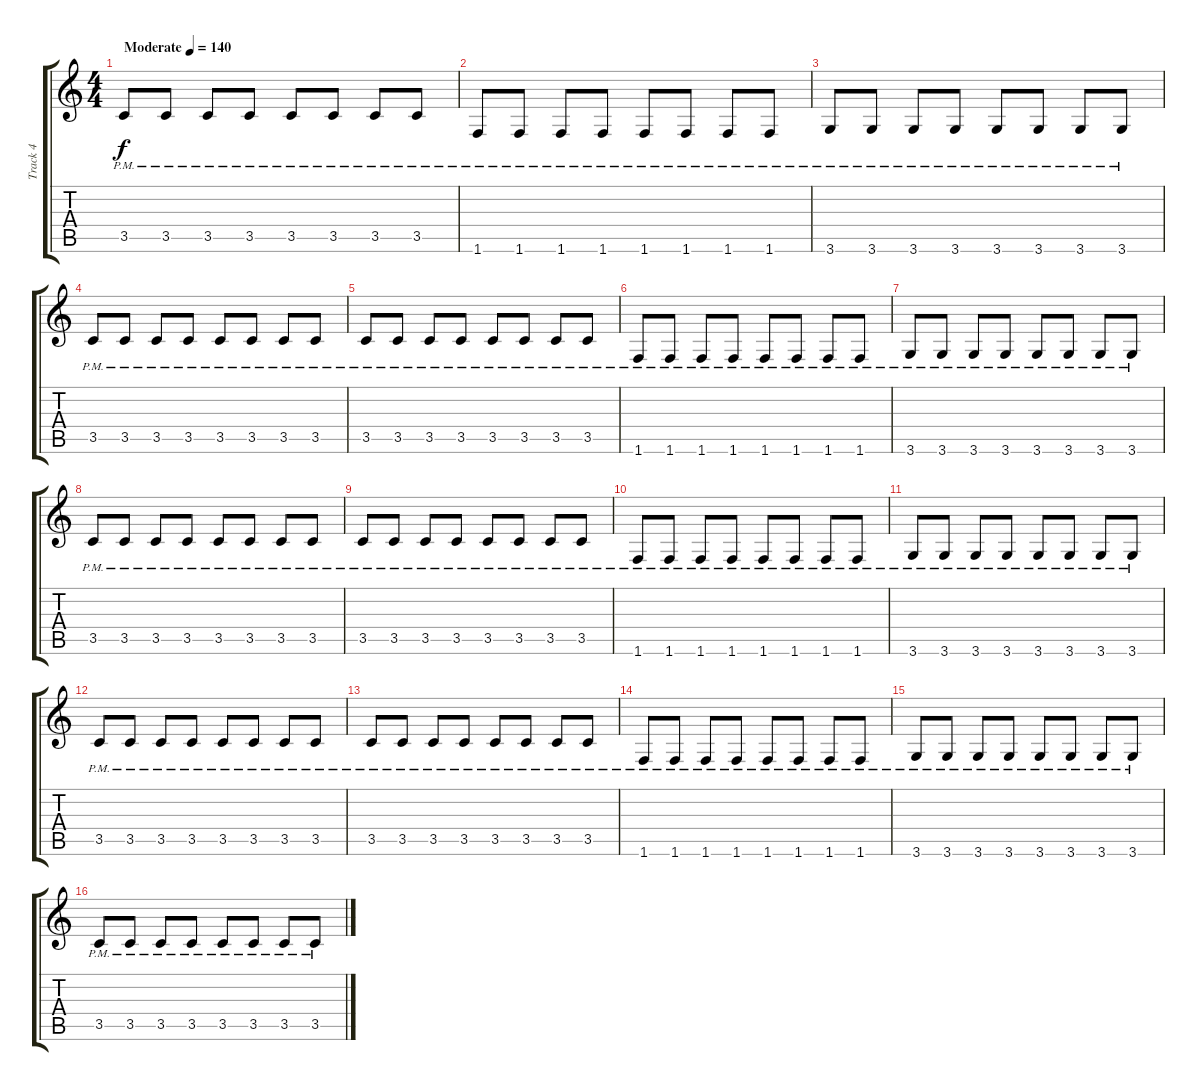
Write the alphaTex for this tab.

\track ("Track 4" "Track 4") {instrument distortionguitar}
\staff {score tabs}
\tuning (E4 B3 G3 D3 A2 E2) {hide}
\ts (4 4)
\tempo (140 "Moderate")
\clef g2
\ks c
3.5{pm}.8{dy f instrument distortionguitar} 3.5{pm}.8 3.5{pm}.8 3.5{pm}.8 3.5{pm}.8 3.5{pm}.8 3.5{pm}.8 3.5{pm}.8 |
1.6{pm}.8 1.6{pm}.8 1.6{pm}.8 1.6{pm}.8 1.6{pm}.8 1.6{pm}.8 1.6{pm}.8 1.6{pm}.8 |
3.6{pm}.8 3.6{pm}.8 3.6{pm}.8 3.6{pm}.8 3.6{pm}.8 3.6{pm}.8 3.6{pm}.8 3.6{pm}.8 |
3.5{pm}.8 3.5{pm}.8 3.5{pm}.8 3.5{pm}.8 3.5{pm}.8 3.5{pm}.8 3.5{pm}.8 3.5{pm}.8 |
3.5{pm}.8 3.5{pm}.8 3.5{pm}.8 3.5{pm}.8 3.5{pm}.8 3.5{pm}.8 3.5{pm}.8 3.5{pm}.8 |
1.6{pm}.8 1.6{pm}.8 1.6{pm}.8 1.6{pm}.8 1.6{pm}.8 1.6{pm}.8 1.6{pm}.8 1.6{pm}.8 |
3.6{pm}.8 3.6{pm}.8 3.6{pm}.8 3.6{pm}.8 3.6{pm}.8 3.6{pm}.8 3.6{pm}.8 3.6{pm}.8 |
3.5{pm}.8 3.5{pm}.8 3.5{pm}.8 3.5{pm}.8 3.5{pm}.8 3.5{pm}.8 3.5{pm}.8 3.5{pm}.8 |
3.5{pm}.8 3.5{pm}.8 3.5{pm}.8 3.5{pm}.8 3.5{pm}.8 3.5{pm}.8 3.5{pm}.8 3.5{pm}.8 |
1.6{pm}.8 1.6{pm}.8 1.6{pm}.8 1.6{pm}.8 1.6{pm}.8 1.6{pm}.8 1.6{pm}.8 1.6{pm}.8 |
3.6{pm}.8 3.6{pm}.8 3.6{pm}.8 3.6{pm}.8 3.6{pm}.8 3.6{pm}.8 3.6{pm}.8 3.6{pm}.8 |
3.5{pm}.8 3.5{pm}.8 3.5{pm}.8 3.5{pm}.8 3.5{pm}.8 3.5{pm}.8 3.5{pm}.8 3.5{pm}.8 |
3.5{pm}.8 3.5{pm}.8 3.5{pm}.8 3.5{pm}.8 3.5{pm}.8 3.5{pm}.8 3.5{pm}.8 3.5{pm}.8 |
1.6{pm}.8 1.6{pm}.8 1.6{pm}.8 1.6{pm}.8 1.6{pm}.8 1.6{pm}.8 1.6{pm}.8 1.6{pm}.8 |
3.6{pm}.8 3.6{pm}.8 3.6{pm}.8 3.6{pm}.8 3.6{pm}.8 3.6{pm}.8 3.6{pm}.8 3.6{pm}.8 |
3.5{pm}.8 3.5{pm}.8 3.5{pm}.8 3.5{pm}.8 3.5{pm}.8 3.5{pm}.8 3.5{pm}.8 3.5{pm}.8
